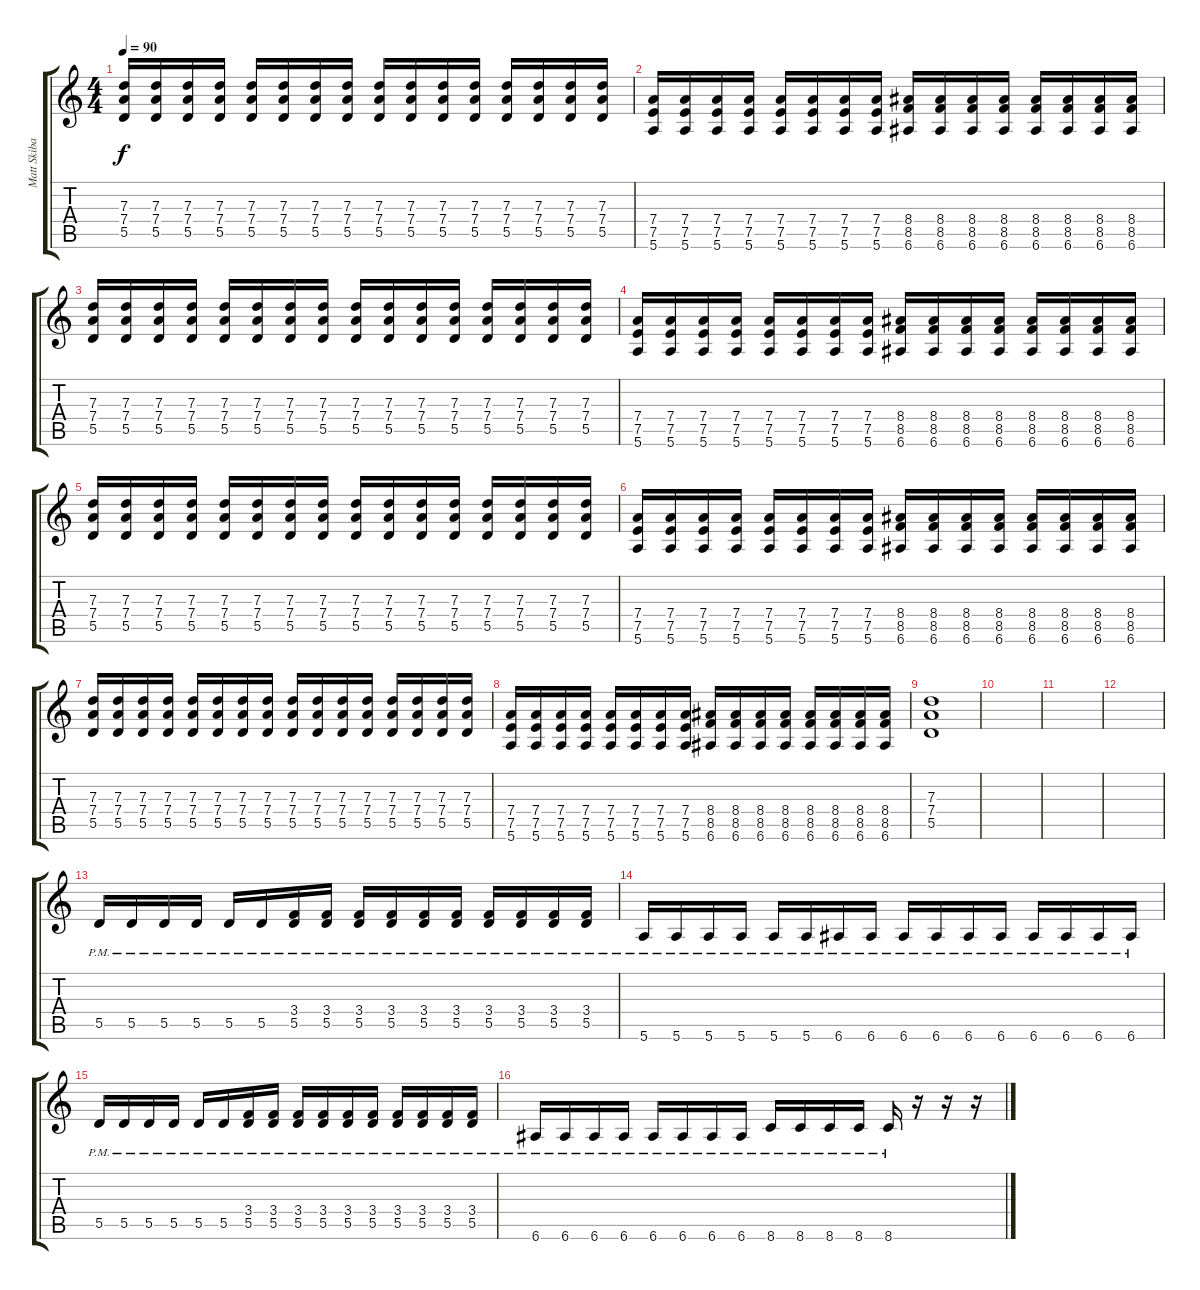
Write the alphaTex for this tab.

\track ("Matt Skiba" "Matt Skiba") {instrument distortionguitar}
\staff {score tabs}
\tuning (E4 B3 G3 D3 A2 E2) {hide}
\ts (4 4)
\tempo 90
\clef g2
\ks c
(7.3 7.4 5.5).16{dy f instrument distortionguitar} (7.3 7.4 5.5).16 (7.3 7.4 5.5).16 (7.3 7.4 5.5).16 (7.3 7.4 5.5).16 (7.3 7.4 5.5).16 (7.3 7.4 5.5).16 (7.3 7.4 5.5).16 (7.3 7.4 5.5).16 (7.3 7.4 5.5).16 (7.3 7.4 5.5).16 (7.3 7.4 5.5).16 (7.3 7.4 5.5).16 (7.3 7.4 5.5).16 (7.3 7.4 5.5).16 (7.3 7.4 5.5).16 |
(7.4 7.5 5.6).16 (7.4 7.5 5.6).16 (7.4 7.5 5.6).16 (7.4 7.5 5.6).16 (7.4 7.5 5.6).16 (7.4 7.5 5.6).16 (7.4 7.5 5.6).16 (7.4 7.5 5.6).16 (8.4 8.5 6.6).16 (8.4 8.5 6.6).16 (8.4 8.5 6.6).16 (8.4 8.5 6.6).16 (8.4 8.5 6.6).16 (8.4 8.5 6.6).16 (8.4 8.5 6.6).16 (8.4 8.5 6.6).16 |
(7.3 7.4 5.5).16 (7.3 7.4 5.5).16 (7.3 7.4 5.5).16 (7.3 7.4 5.5).16 (7.3 7.4 5.5).16 (7.3 7.4 5.5).16 (7.3 7.4 5.5).16 (7.3 7.4 5.5).16 (7.3 7.4 5.5).16 (7.3 7.4 5.5).16 (7.3 7.4 5.5).16 (7.3 7.4 5.5).16 (7.3 7.4 5.5).16 (7.3 7.4 5.5).16 (7.3 7.4 5.5).16 (7.3 7.4 5.5).16 |
(7.4 7.5 5.6).16 (7.4 7.5 5.6).16 (7.4 7.5 5.6).16 (7.4 7.5 5.6).16 (7.4 7.5 5.6).16 (7.4 7.5 5.6).16 (7.4 7.5 5.6).16 (7.4 7.5 5.6).16 (8.4 8.5 6.6).16 (8.4 8.5 6.6).16 (8.4 8.5 6.6).16 (8.4 8.5 6.6).16 (8.4 8.5 6.6).16 (8.4 8.5 6.6).16 (8.4 8.5 6.6).16 (8.4 8.5 6.6).16 |
(7.3 7.4 5.5).16 (7.3 7.4 5.5).16 (7.3 7.4 5.5).16 (7.3 7.4 5.5).16 (7.3 7.4 5.5).16 (7.3 7.4 5.5).16 (7.3 7.4 5.5).16 (7.3 7.4 5.5).16 (7.3 7.4 5.5).16 (7.3 7.4 5.5).16 (7.3 7.4 5.5).16 (7.3 7.4 5.5).16 (7.3 7.4 5.5).16 (7.3 7.4 5.5).16 (7.3 7.4 5.5).16 (7.3 7.4 5.5).16 |
(7.4 7.5 5.6).16 (7.4 7.5 5.6).16 (7.4 7.5 5.6).16 (7.4 7.5 5.6).16 (7.4 7.5 5.6).16 (7.4 7.5 5.6).16 (7.4 7.5 5.6).16 (7.4 7.5 5.6).16 (8.4 8.5 6.6).16 (8.4 8.5 6.6).16 (8.4 8.5 6.6).16 (8.4 8.5 6.6).16 (8.4 8.5 6.6).16 (8.4 8.5 6.6).16 (8.4 8.5 6.6).16 (8.4 8.5 6.6).16 |
(7.3 7.4 5.5).16 (7.3 7.4 5.5).16 (7.3 7.4 5.5).16 (7.3 7.4 5.5).16 (7.3 7.4 5.5).16 (7.3 7.4 5.5).16 (7.3 7.4 5.5).16 (7.3 7.4 5.5).16 (7.3 7.4 5.5).16 (7.3 7.4 5.5).16 (7.3 7.4 5.5).16 (7.3 7.4 5.5).16 (7.3 7.4 5.5).16 (7.3 7.4 5.5).16 (7.3 7.4 5.5).16 (7.3 7.4 5.5).16 |
(7.4 7.5 5.6).16 (7.4 7.5 5.6).16 (7.4 7.5 5.6).16 (7.4 7.5 5.6).16 (7.4 7.5 5.6).16 (7.4 7.5 5.6).16 (7.4 7.5 5.6).16 (7.4 7.5 5.6).16 (8.4 8.5 6.6).16 (8.4 8.5 6.6).16 (8.4 8.5 6.6).16 (8.4 8.5 6.6).16 (8.4 8.5 6.6).16 (8.4 8.5 6.6).16 (8.4 8.5 6.6).16 (8.4 8.5 6.6).16 |
(7.3 7.4 5.5).1{volume 0} |
|
|
|
5.5{pm}.16{volume 13} 5.5{pm}.16 5.5{pm}.16 5.5{pm}.16 5.5{pm}.16 5.5{pm}.16 (3.4{pm} 5.5{pm}).16 (3.4{pm} 5.5{pm}).16 (3.4{pm} 5.5{pm}).16 (3.4{pm} 5.5{pm}).16 (3.4{pm} 5.5{pm}).16 (3.4{pm} 5.5{pm}).16 (3.4{pm} 5.5{pm}).16 (3.4{pm} 5.5{pm}).16 (3.4{pm} 5.5{pm}).16 (3.4{pm} 5.5{pm}).16 |
5.6{pm}.16 5.6{pm}.16 5.6{pm}.16 5.6{pm}.16 5.6{pm}.16 5.6{pm}.16 6.6{pm}.16 6.6{pm}.16 6.6{pm}.16 6.6{pm}.16 6.6{pm}.16 6.6{pm}.16 6.6{pm}.16 6.6{pm}.16 6.6{pm}.16 6.6{pm}.16 |
5.5{pm}.16{volume 13} 5.5{pm}.16 5.5{pm}.16 5.5{pm}.16 5.5{pm}.16 5.5{pm}.16 (3.4{pm} 5.5{pm}).16 (3.4{pm} 5.5{pm}).16 (3.4{pm} 5.5{pm}).16 (3.4{pm} 5.5{pm}).16 (3.4{pm} 5.5{pm}).16 (3.4{pm} 5.5{pm}).16 (3.4{pm} 5.5{pm}).16 (3.4{pm} 5.5{pm}).16 (3.4{pm} 5.5{pm}).16 (3.4{pm} 5.5{pm}).16 |
6.6{pm}.16 6.6{pm}.16 6.6{pm}.16 6.6{pm}.16 6.6{pm}.16 6.6{pm}.16 6.6{pm}.16 6.6{pm}.16 8.6{pm}.16 8.6{pm}.16 8.6{pm}.16 8.6{pm}.16 8.6{pm}.16 r.16 r.16 r.16
